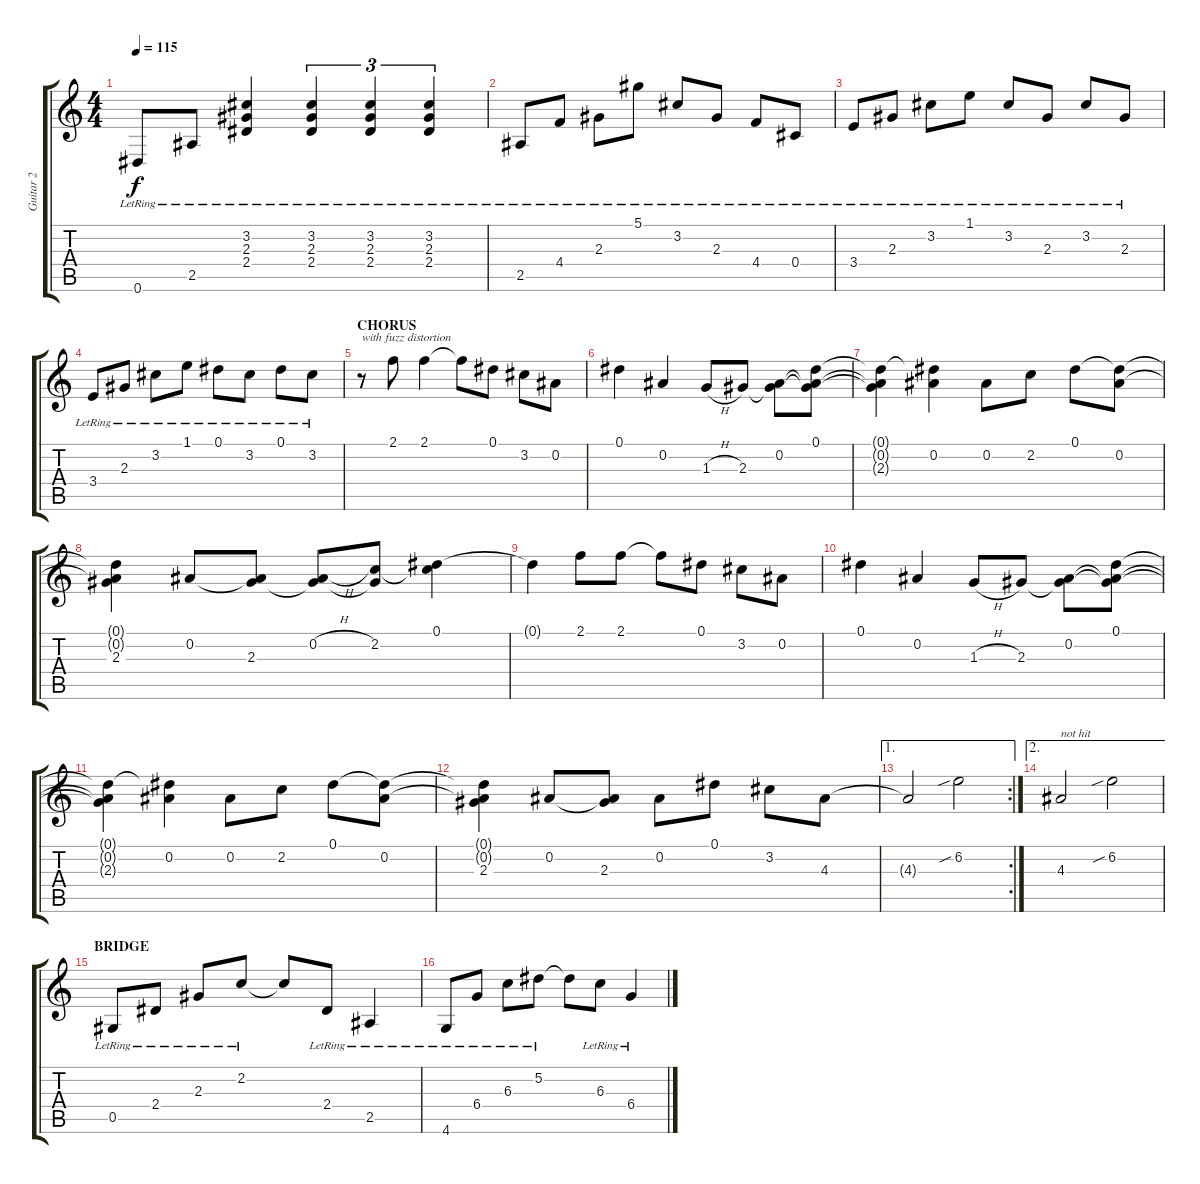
\track ("Guitar 2" "Guitar 2") {instrument acousticguitarsteel}
\staff {score tabs}
\tuning (Eb4 Bb3 Gb3 Db3 Ab2 Eb2) {hide}
\ts (4 4)
\tempo 115
\clef g2
\ks c
0.6{lr}.8{dy f} 2.5{lr}.8 (3.2{lr} 2.3{lr} 2.4{lr}).4 (3.2{lr} 2.3{lr} 2.4{lr}).4{tu (3 2)} (3.2{lr} 2.3{lr} 2.4{lr}).4{tu (3 2)} (3.2{lr} 2.3{lr} 2.4{lr}).4{tu (3 2)} |
2.5{lr}.8 4.4{lr}.8 2.3{lr}.8 5.1{lr}.8 3.2{lr}.8 2.3{lr}.8 4.4{lr}.8 0.4{lr}.8 |
3.4{lr}.8 2.3{lr}.8 3.2{lr}.8 1.1{lr}.8 3.2{lr}.8 2.3{lr}.8 3.2{lr}.8 2.3{lr}.8 |
3.4{lr}.8 2.3{lr}.8 3.2{lr}.8 1.1{lr}.8 0.1{lr}.8 3.2{lr}.8 0.1{lr}.8 3.2{lr}.8 |
\section ("" "CHORUS")
r.8{txt "with fuzz distortion"} 2.1.8 2.1.4 2.1{t}.8 0.1.8 3.2.8 0.2.8 |
0.1.4 0.2.4 1.3{h}.8 2.3.8 (0.2 2.3{t}).8 (0.1 0.2{t} 2.3{t}).8 |
(0.1{t} 0.2{t} 2.3{t}).4 (0.1{t} 0.2).4 0.2.8 2.2.8 0.1.8 (0.1{t} 0.2).8 |
(0.1{t} 0.2{t} 2.3).4 0.2.8 (0.2{t} 2.3).8 (0.2{h} 2.3{t}).8 (2.2 2.3{t}).8 (0.1 2.2{t}).4 |
0.1{t}.4 2.1.8 2.1.8 2.1{t}.8 0.1.8 3.2.8 0.2.8 |
0.1.4 0.2.4 1.3{h}.8 2.3.8 (0.2 2.3{t}).8 (0.1 0.2{t} 2.3{t}).8 |
(0.1{t} 0.2{t} 2.3{t}).4 (0.1{t} 0.2).4 0.2.8 2.2.8 0.1.8 (0.1{t} 0.2).8 |
(0.1{t} 0.2{t} 2.3).4 0.2.8 (0.2{t} 2.3).8 0.2.8 0.1.8 3.2.8 4.3.8 |
\ae 1
\rc 2
4.3{t}.2 6.2{sib}.2 |
\ae 2
4.3.2{txt "not hit"} 6.2{sib}.2 |
\section ("" "BRIDGE")
0.5{lr}.8{volume 11} 2.4{lr}.8 2.3{lr}.8 2.2{lr}.8 2.2{t}.8 2.4{lr}.8 2.5{lr}.4 |
4.6{lr}.8 6.4{lr}.8 6.3{lr}.8 5.2{lr}.8 5.2{t}.8 6.3{lr}.8 6.4{lr}.4
